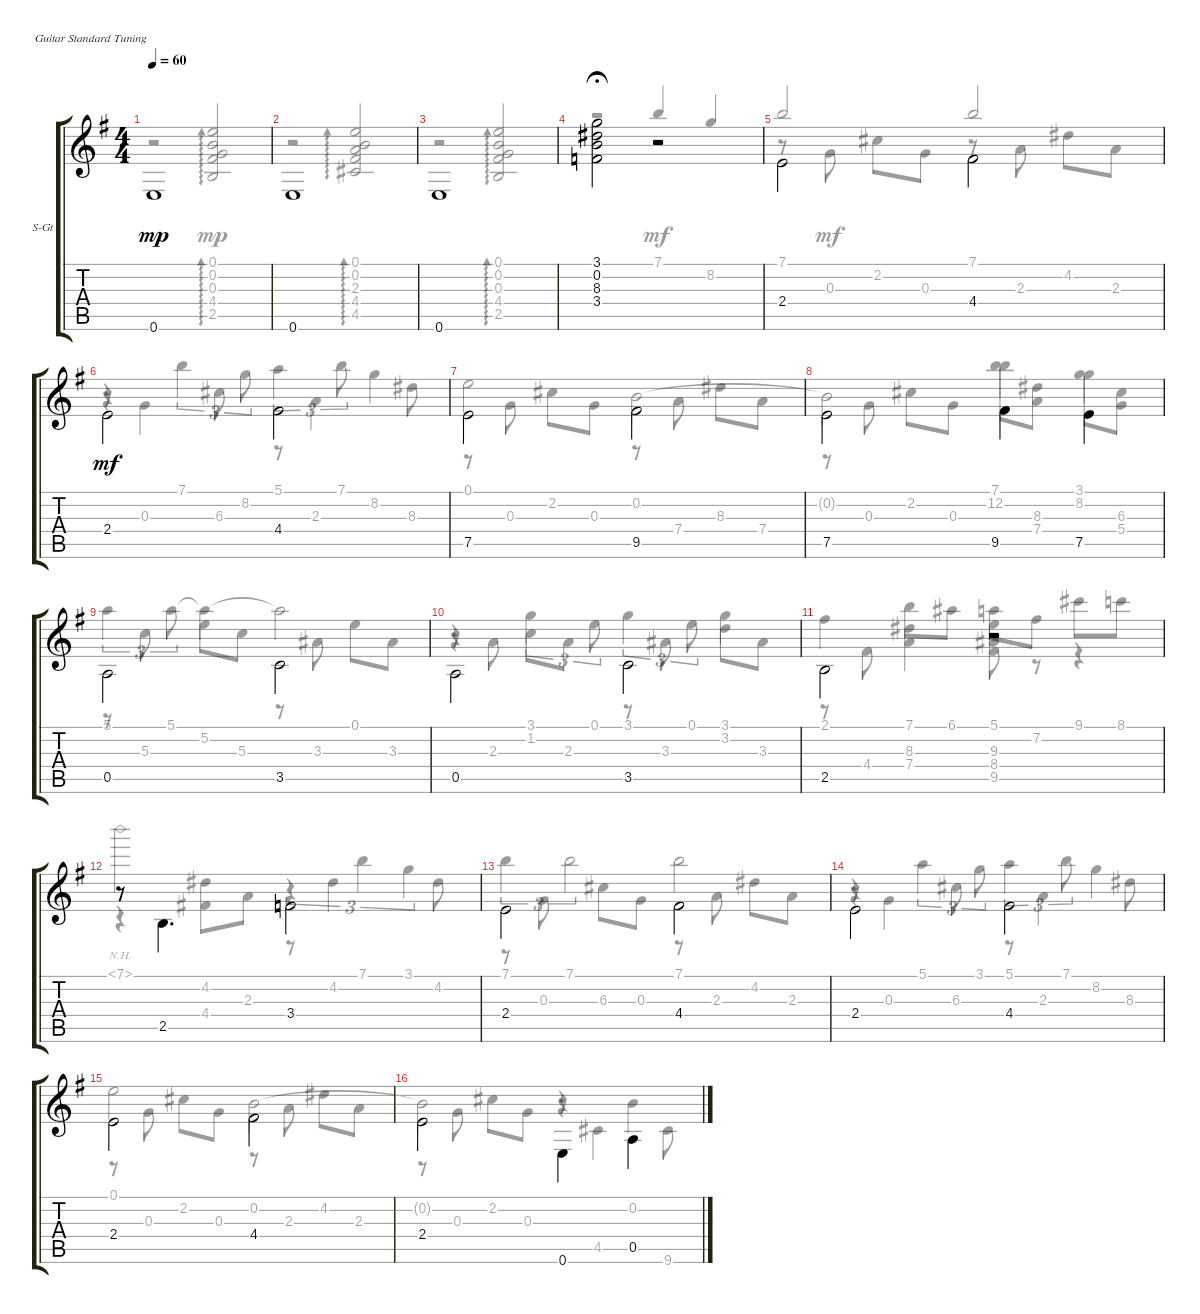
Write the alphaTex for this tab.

\defaultSystemsLayout 4
\bracketExtendMode groupsimilarinstruments
\firstSystemTrackNameOrientation horizontal
\otherSystemsTrackNameOrientation horizontal
\track ("Steel Guitar" "S-Gt") {instrument acousticguitarsteel}
\staff {score tabs}
\tuning (E4 B3 G3 D3 A2 E2)
\voice
\ts (4 4)
\tempo 60
\clef g2
\ks eminor
0.6.1{dy mp instrument acousticguitarsteel} |
0.6.1 |
0.6.1{beam invert} |
(3.4 0.2 8.3 3.1).2{fermata (medium 0.5) beam invert} r.2{beam invert} |
2.4.2{beam invert} 4.4.2{beam invert} |
2.4.2{dy mf beam invert} 4.4.2{beam invert} |
7.5.2{beam invert} 9.5.2{beam invert} |
7.5.2{beam invert} 9.5.4{beam invert} 7.5.4{beam invert} |
0.5.2{beam invert} 3.5.2{beam invert} |
0.5.2{beam invert} 3.5.2{beam invert} |
2.5.2{beam invert} r.2 |
r.8 2.5.4{d beam invert} 3.4.2{beam invert} |
2.4.2{beam invert} 4.4.2{beam invert} |
2.4.2{beam invert} 4.4.2{beam invert} |
2.4.2{beam invert} 4.4.2{beam invert} |
2.4.2{beam invert} 0.6.4{beam invert} 0.5.4{beam invert}
\voice
\clef g2
\ottava regular
\simile none
\ks eminor
r.2{dy mp beam invert} (2.5 4.4 0.3 0.2 0.1).2{ad 476 beam invert} |
r.2{beam invert} (4.5 4.4 2.3 0.2 0.1).2{ad 0 beam invert} |
r.2{beam invert} (2.5 4.4 0.3 0.2 0.1).2{ad 0 beam invert} |
r.2{fermata (medium 0.5) beam invert} 7.1.4{dy mf beam invert} 8.2.4{beam invert} |
7.1.2{beam invert} 7.1.2{beam invert} |
r.4{beam invert} 7.1.4{tu (3 2)} 8.2.8{tu (3 2)} 5.1.4{tu (3 2)} 7.1.8{tu (3 2)} 8.2.4 |
0.1.2 0.2.2 |
0.2{t}.2 7.1.4 8.2.4 |
5.1.4{tu (3 2)} 5.1.8{tu (3 2)} 5.1{t}.4 5.1{t}.2 |
r.4 3.1.4{tu (3 2)} 0.1.8{tu (3 2)} 3.1.4{tu (3 2)} 0.1.8{tu (3 2)} 3.1.4 |
2.1.4 7.1.8 6.1.8 5.1.8 7.2.8 9.1.8 8.1.8 |
7.1{nh}.2 r.4{tu (3 2)} 7.1.4{tu (3 2)} 3.1.4{tu (3 2)} |
7.1.4{tu (3 2)} 7.1.2{tu (3 2)} 7.1.2 |
r.4 5.1.4{tu (3 2)} 3.1.8{tu (3 2)} 5.1.4{tu (3 2)} 7.1.8{tu (3 2)} 8.2.4 |
0.1.2 0.2.2 |
0.2{t}.2 r.4 0.2.4
\voice
\clef g2
\ottava regular
\simile none
\ks eminor
|
|
|
|
r.8 0.3.8 2.2.8 0.3.8 r.8 2.3.8 4.2.8 2.3.8 |
r.8 0.3.4 6.3.8 r.8 2.3.4 8.3.8 |
r.8 0.3.8 2.2.8 0.3.8 r.8 7.4.8 8.3.8 7.4.8 |
r.8 0.3.8 2.2.8 0.3.8 12.2.8 (8.3 7.4).8 3.1.8 (6.3 5.4).8 |
r.8 5.3.8 5.2.8 5.3.8 r.8 3.3.8 0.1.8 3.3.8 |
r.8 2.3.8 1.2.8 2.3.8 r.8 3.3.8 3.2.8 3.3.8 |
r.8 4.4.8 (7.4 8.3).4 (9.3 8.4 9.5).8 r.8 r.4 |
r.4 (4.4 4.2).8 2.3.8 r.8 4.2.4 4.2.8 |
r.8 0.3.8 6.3.8 0.3.8 r.8 2.3.8 4.2.8 2.3.8 |
r.8 0.3.4 6.3.8 r.8 2.3.4 8.3.8 |
r.8 0.3.8 2.2.8 0.3.8 r.8 2.3.8 4.2.8 2.3.8 |
r.8 0.3.8 2.2.8 0.3.8 r.8 4.5.4 9.6.8
